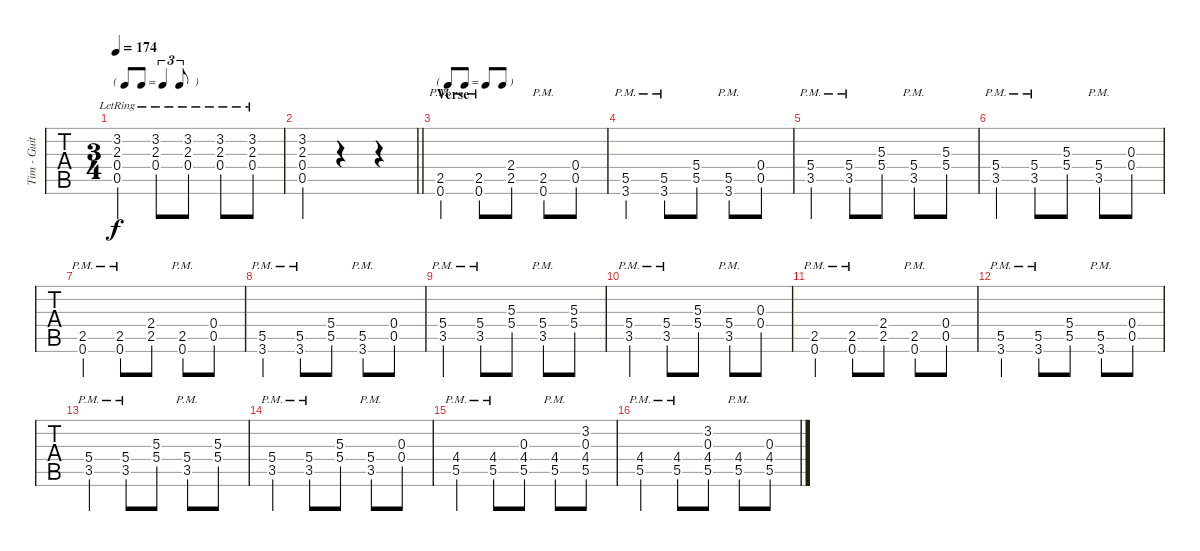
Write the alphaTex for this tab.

\track ("Tim - Guitar One" "Tim - Guit") {instrument acousticguitarsteel}
\staff {tabs}
\tuning (Eb4 Bb3 Gb3 Db3 Ab2 Eb2) {hide}
\ts (3 4)
\tf triplet8th
\tempo 174
\clef g2
\ks ebminor
(3.2{lr} 2.3{lr} 0.4{lr} 0.5{lr}).4{dy f} (3.2{lr} 2.3{lr} 0.4{lr}).8 (3.2{lr} 2.3{lr} 0.4{lr}).8 (3.2{lr} 2.3{lr} 0.4{lr}).8 (3.2{lr} 2.3{lr} 0.4{lr}).8 |
\barLineRight lightlight
(3.2{st} 2.3{st} 0.4{st} 0.5{st}).4 r.4 r.4 |
\tf none
\section ("" "Verse")
(2.5{pm} 0.6{pm}).4 (2.5{pm} 0.6{pm}).8 (2.4 2.5).8 (2.5{pm} 0.6{pm}).8 (0.4 0.5).8 |
(5.5{pm} 3.6{pm}).4 (5.5{pm} 3.6{pm}).8 (5.4 5.5).8 (5.5{pm} 3.6{pm}).8 (0.4 0.5).8 |
(5.4{pm} 3.5{pm}).4 (5.4{pm} 3.5{pm}).8 (5.3 5.4).8 (5.4{pm} 3.5{pm}).8 (5.3 5.4).8 |
(5.4{pm} 3.5{pm}).4 (5.4{pm} 3.5{pm}).8 (5.3 5.4).8 (5.4{pm} 3.5{pm}).8 (0.3 0.4).8 |
(2.5{pm} 0.6{pm}).4 (2.5{pm} 0.6{pm}).8 (2.4 2.5).8 (2.5{pm} 0.6{pm}).8 (0.4 0.5).8 |
(5.5{pm} 3.6{pm}).4 (5.5{pm} 3.6{pm}).8 (5.4 5.5).8 (5.5{pm} 3.6{pm}).8 (0.4 0.5).8 |
(5.4{pm} 3.5{pm}).4 (5.4{pm} 3.5{pm}).8 (5.3 5.4).8 (5.4{pm} 3.5{pm}).8 (5.3 5.4).8 |
(5.4{pm} 3.5{pm}).4 (5.4{pm} 3.5{pm}).8 (5.3 5.4).8 (5.4{pm} 3.5{pm}).8 (0.3 0.4).8 |
(2.5{pm} 0.6{pm}).4 (2.5{pm} 0.6{pm}).8 (2.4 2.5).8 (2.5{pm} 0.6{pm}).8 (0.4 0.5).8 |
(5.5{pm} 3.6{pm}).4 (5.5{pm} 3.6{pm}).8 (5.4 5.5).8 (5.5{pm} 3.6{pm}).8 (0.4 0.5).8 |
(5.4{pm} 3.5{pm}).4 (5.4{pm} 3.5{pm}).8 (5.3 5.4).8 (5.4{pm} 3.5{pm}).8 (5.3 5.4).8 |
(5.4{pm} 3.5{pm}).4 (5.4{pm} 3.5{pm}).8 (5.3 5.4).8 (5.4{pm} 3.5{pm}).8 (0.3 0.4).8 |
(4.4{pm} 5.5{pm}).4 (4.4{pm} 5.5{pm}).8 (0.3 4.4 5.5).8 (4.4{pm} 5.5{pm}).8 (3.2 0.3 4.4 5.5).8 |
(4.4{pm} 5.5{pm}).4 (4.4{pm} 5.5{pm}).8 (3.2 0.3 4.4 5.5).8 (4.4{pm} 5.5{pm}).8 (0.3 4.4 5.5).8
